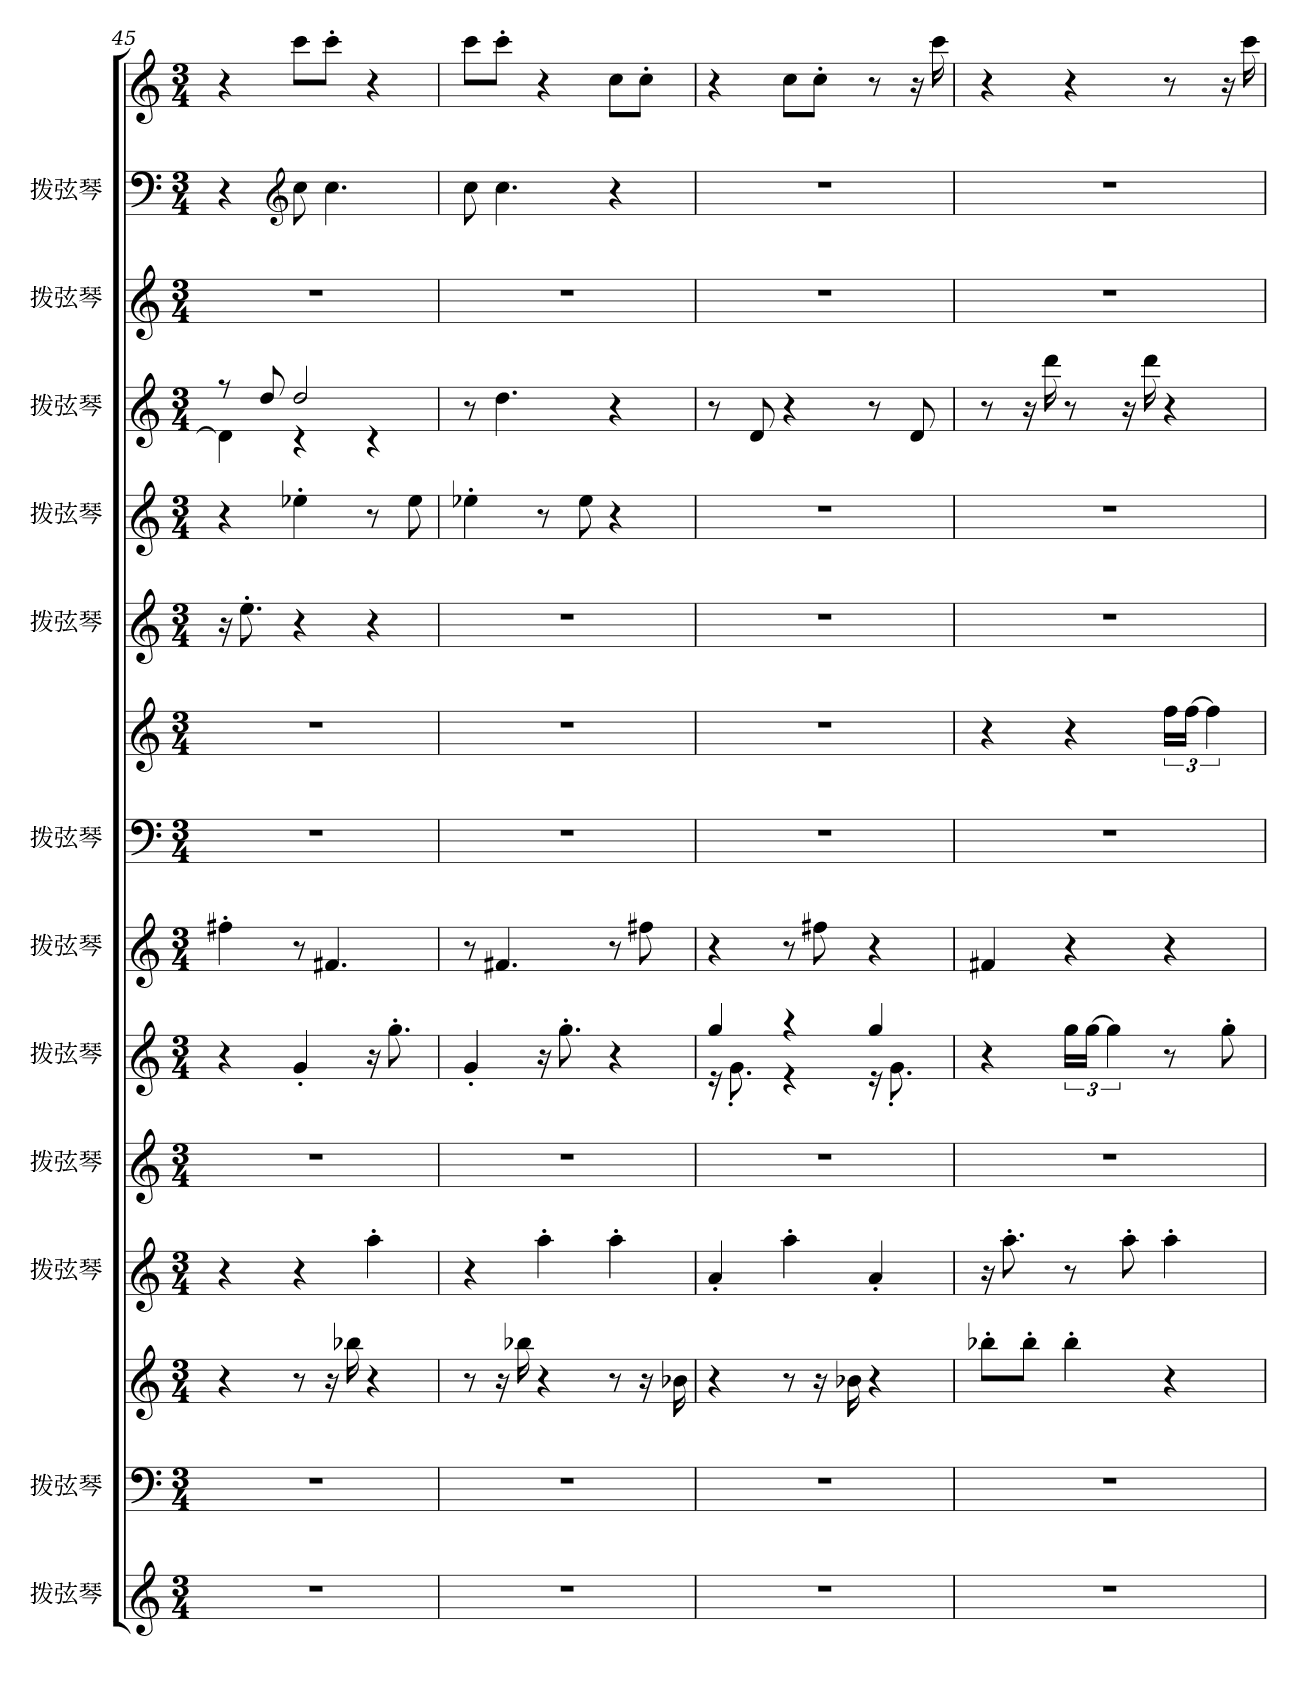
**kern	**kern	**kern	**kern	**kern	**kern	**kern	**kern	**kern	**kern	**kern	**kern	**kern	**kern	**kern
*part12	*part11	*part11	*part10	*part9	*part8	*part7	*part6	*part6	*part5	*part4	*part3	*part2	*part1	*part1
*staff15	*staff14	*staff13	*staff12	*staff11	*staff10	*staff9	*staff8	*staff7	*staff6	*staff5	*staff4	*staff3	*staff2	*staff1
*I"拨弦琴	*I"拨弦琴	*	*I"拨弦琴	*I"拨弦琴	*I"拨弦琴	*I"拨弦琴	*I"拨弦琴	*	*I"拨弦琴	*I"拨弦琴	*I"拨弦琴	*I"拨弦琴	*I"拨弦琴	*
*clefG2	*clefF4	*clefG2	*clefG2	*clefG2	*clefG2	*clefG2	*clefF4	*clefG2	*clefG2	*clefG2	*clefG2	*clefG2	*clefF4	*clefG2
*k[]	*k[]	*k[]	*k[]	*k[]	*k[]	*k[]	*k[]	*k[]	*k[]	*k[]	*k[]	*k[]	*k[]	*k[]
*M3/4	*M3/4	*M3/4	*M3/4	*M3/4	*M3/4	*M3/4	*M3/4	*M3/4	*M3/4	*M3/4	*M3/4	*M3/4	*M3/4	*M3/4
=45	=45	=45	=45	=45	=45	=45	=45	=45	=45	=45	=45	=45	=45	=45
*	*	*	*	*	*	*	*	*	*	*	*^	*	*	*
2.r	2.r	4r	4r	2.r	4r	4ff#X'\	2.r	2.r	16r	4r	8r	4d\]	2.r	4r	4r
.	.	.	.	.	.	.	.	.	8.ee'\	.	.	.	.	.	.
.	.	.	.	.	.	.	.	.	.	.	8dd/	.	.	.	.
*	*	*	*	*	*	*	*	*	*	*	*	*	*	*clefG2	*
.	.	8r	4r	.	4g'/	8r	.	.	4r	4ee-X'\	2dd/	4r	.	8cc\	8ccc\L
.	.	16r	.	.	.	4.f#X/	.	.	.	.	.	.	.	4.cc\	8ccc'\J
.	.	16bb-X\	.	.	.	.	.	.	.	.	.	.	.	.	.
.	.	4r	4aa'\	.	16r	.	.	.	4r	8r	.	4r	.	.	4r
.	.	.	.	.	8.gg'\	.	.	.	.	.	.	.	.	.	.
.	.	.	.	.	.	.	.	.	.	8ee-\	.	.	.	.	.
*	*	*	*	*	*	*	*	*	*	*	*v	*v	*	*	*
=46	=46	=46	=46	=46	=46	=46	=46	=46	=46	=46	=46	=46	=46	=46
2.r	2.r	8r	4r	2.r	4g'/	8r	2.r	2.r	2.r	4ee-X'\	8r	2.r	8cc\	8ccc\L
.	.	16r	.	.	.	4.f#X/	.	.	.	.	4.dd\	.	4.cc\	8ccc'\J
.	.	16bb-X\	.	.	.	.	.	.	.	.	.	.	.	.
.	.	4r	4aa'\	.	16r	.	.	.	.	8r	.	.	.	4r
.	.	.	.	.	8.gg'\	.	.	.	.	.	.	.	.	.
.	.	.	.	.	.	.	.	.	.	8ee-\	.	.	.	.
.	.	8r	4aa'\	.	4r	8r	.	.	.	4r	4r	.	4r	8cc\L
.	.	16r	.	.	.	8ff#X\	.	.	.	.	.	.	.	8cc'\J
.	.	16b-X\	.	.	.	.	.	.	.	.	.	.	.	.
=47	=47	=47	=47	=47	=47	=47	=47	=47	=47	=47	=47	=47	=47	=47
*	*	*	*	*	*^	*	*	*	*	*	*	*	*	*
2.r	2.r	4r	4a'/	2.r	4gg/	16r	4r	2.r	2.r	2.r	2.r	8r	2.r	2.r	4r
.	.	.	.	.	.	8.g'\	.	.	.	.	.	.	.	.	.
.	.	.	.	.	.	.	.	.	.	.	.	8d/	.	.	.
.	.	8r	4aa'\	.	4r	4r	8r	.	.	.	.	4r	.	.	8cc\L
.	.	16r	.	.	.	.	8ff#X\	.	.	.	.	.	.	.	8cc'\J
.	.	16b-X\	.	.	.	.	.	.	.	.	.	.	.	.	.
.	.	4r	4a'/	.	4gg/	16r	4r	.	.	.	.	8r	.	.	8r
.	.	.	.	.	.	8.g'\	.	.	.	.	.	.	.	.	.
.	.	.	.	.	.	.	.	.	.	.	.	8d/	.	.	16r
.	.	.	.	.	.	.	.	.	.	.	.	.	.	.	16ccc\
*	*	*	*	*	*v	*v	*	*	*	*	*	*	*	*	*
!!LO:PB:g=z
=48	=48	=48	=48	=48	=48	=48	=48	=48	=48	=48	=48	=48	=48	=48
2.r	2.r	8bb-X'\L	16r	2.r	4r	4f#X/	2.r	4r	2.r	2.r	8r	2.r	2.r	4r
.	.	.	8.aa'\	.	.	.	.	.	.	.	.	.	.	.
.	.	8bb-'\J	.	.	.	.	.	.	.	.	16r	.	.	.
.	.	.	.	.	.	.	.	.	.	.	16ddd\	.	.	.
.	.	4bb-'\	8r	.	24gg\LL	4r	.	4r	.	.	8r	.	.	4r
.	.	.	.	.	[24gg\JJ	.	.	.	.	.	.	.	.	.
.	.	.	.	.	6gg\]	.	.	.	.	.	.	.	.	.
.	.	.	8aa'\	.	.	.	.	.	.	.	16r	.	.	.
.	.	.	.	.	.	.	.	.	.	.	16ddd\	.	.	.
.	.	4r	4aa'\	.	8r	4r	.	24ff\LL	.	.	4r	.	.	8r
.	.	.	.	.	.	.	.	[24ff\JJ	.	.	.	.	.	.
.	.	.	.	.	.	.	.	6ff\]	.	.	.	.	.	.
.	.	.	.	.	8gg'\	.	.	.	.	.	.	.	.	16r
.	.	.	.	.	.	.	.	.	.	.	.	.	.	16ccc\
=	=	=	=	=	=	=	=	=	=	=	=	=	=	=
*-	*-	*-	*-	*-	*-	*-	*-	*-	*-	*-	*-	*-	*-	*-
